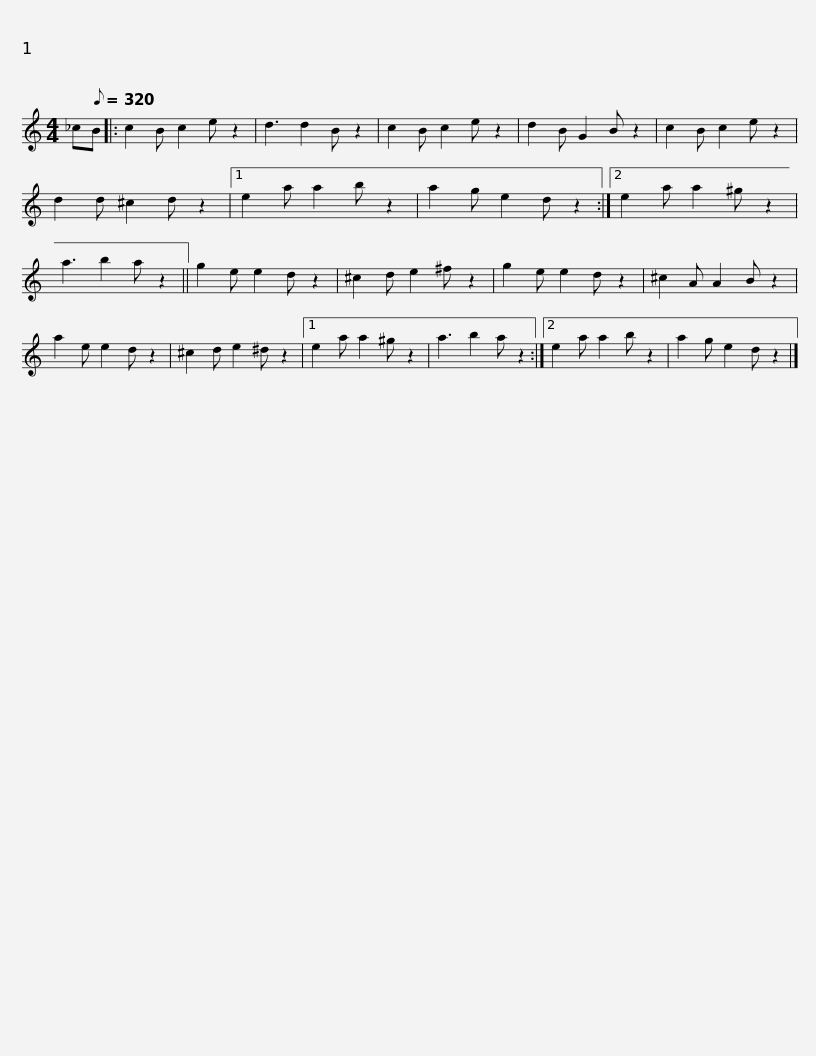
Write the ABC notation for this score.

X:1
L:1/8
M:4/4
I:linebreak $
K:C
V:1 treble
V:1
 _c[Q:1/8=320]B |: c2 B c2 e z2 | d3 d2 B z2 | c2 B c2 e z2 | d2 B G2 B z2 | %5
 c2 B c2 e z2 | d2 d ^c2 d z2 |1 e2 a a2 b z2 |$ a2 g e2 d z2 :|2 e2 a a2 ^g z2 | %10
 a3 b2 a z2 || g2 e e2 d z2 | ^c2 d e2 ^f z2 | g2 e e2 d z2 | ^c2 A A2 B z2 |$ %15
 a2 e e2 d z2 | ^c2 d e2 ^d z2 |1 e2 a a2 ^g z2 | a3 b2 a z2 :|2 e2 a a2 b z2 | %20
 a2 g e2 d z2 |] %21
